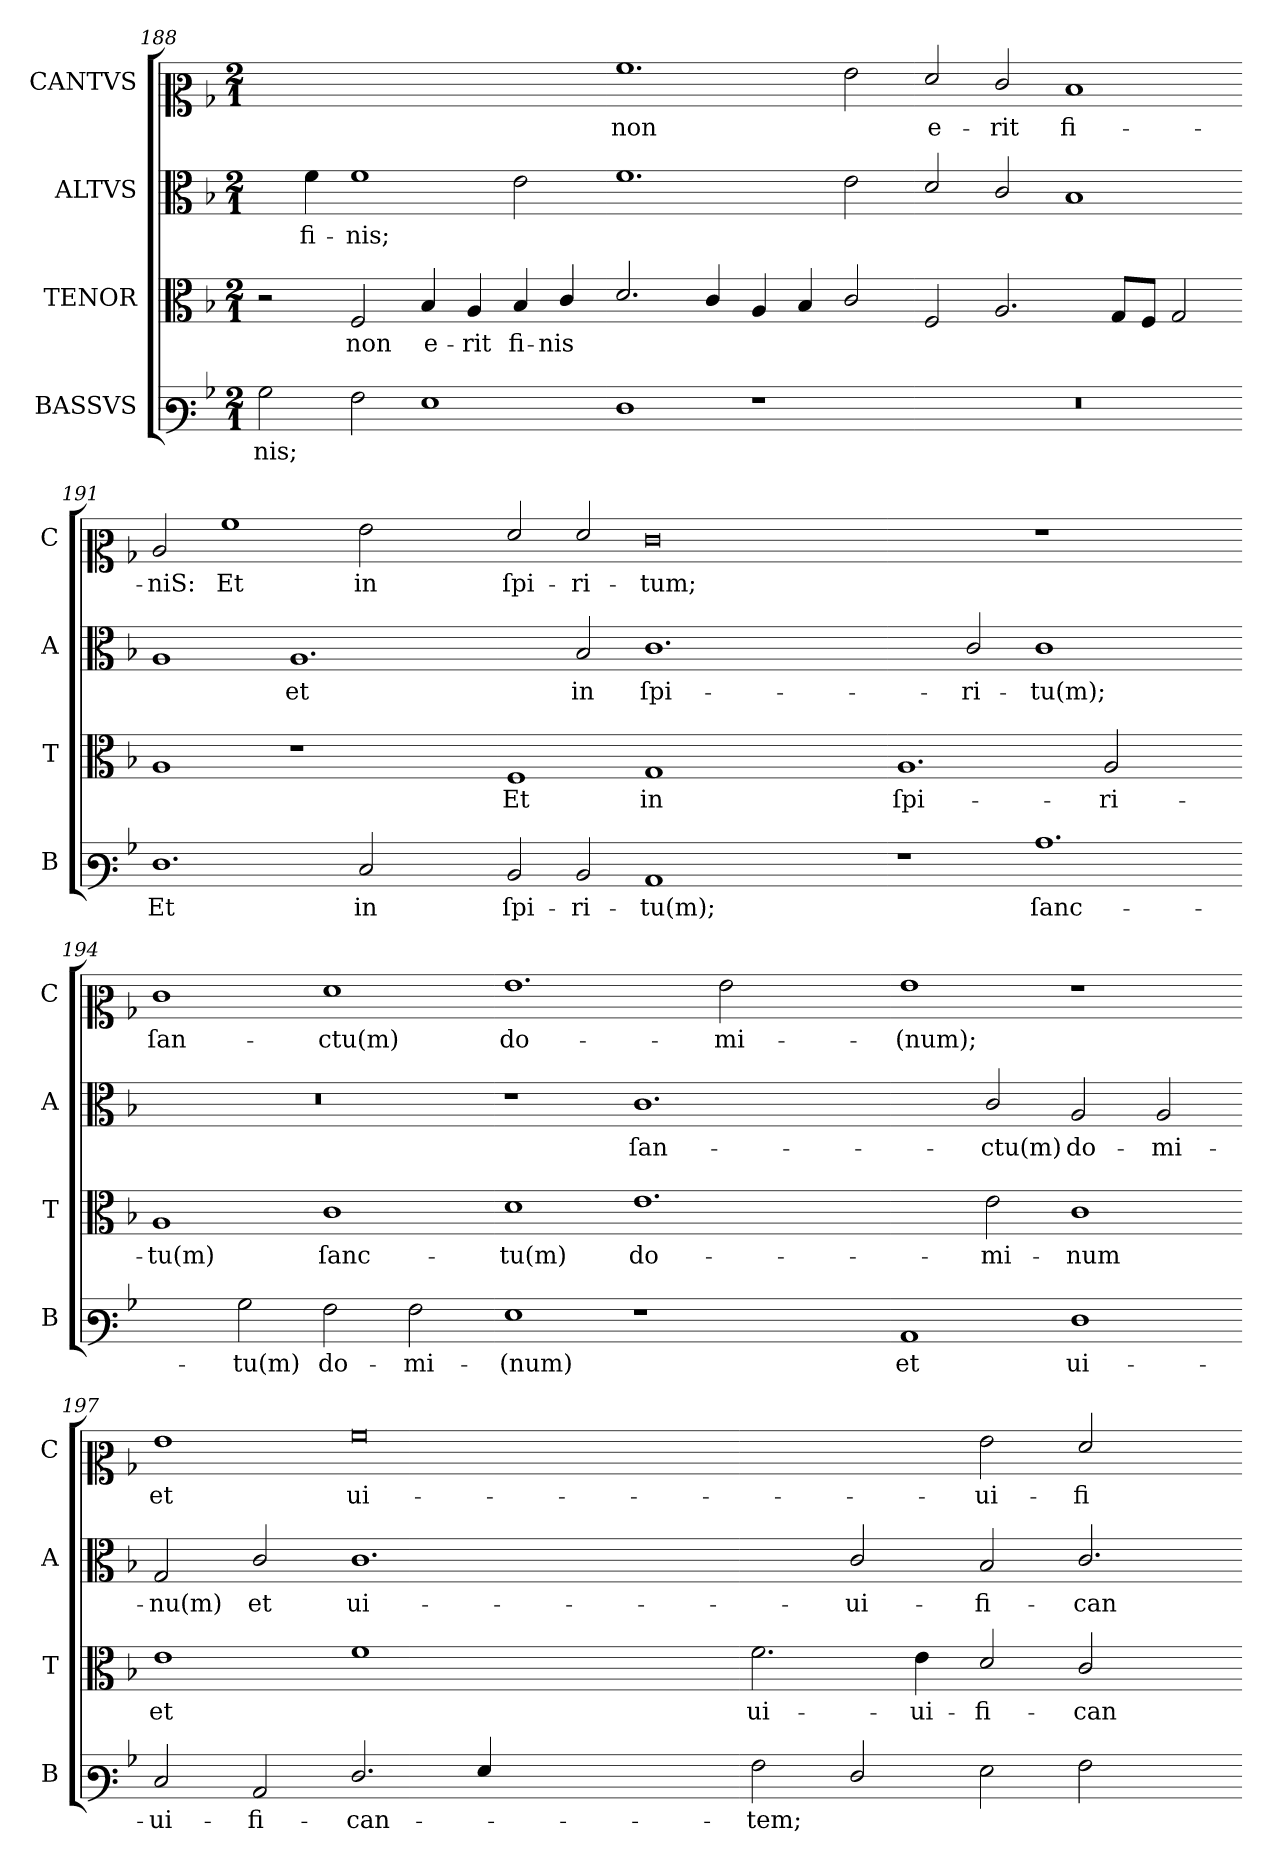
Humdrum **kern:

**kern	**text	**kern	**text	**kern	**text	**kern	**text
*part4	*part4	*part3	*part3	*part2	*part2	*part1	*part1
*staff4	*staff4	*staff3	*staff3	*staff2	*staff2	*staff1	*staff1
*I"BASSVS	*	*I"TENOR	*	*I"ALTVS	*	*I"CANTVS	*
*I'B	*	*I'T	*	*I'A	*	*I'C	*
*clefF3	*	*clefC3	*	*clefC3	*	*clefC2	*
*k[b-]	*	*k[b-]	*	*k[b-]	*	*k[b-]	*
*F:	*	*F:	*	*F:	*	*F:	*
*M2/1	*	*M2/1	*	*M2/1	*	*M2/1	*
=188	=188	=188	=188	=188	=188	=188	=188
2B-\	-nis;	2r	.	4ryy	.	0ryy	.
.	.	.	.	4f\	fi-	.	.
2A\	.	2F/	non	1f	-nis;	.	.
1G	.	4B-/	e-	.	.	.	.
.	.	4A/	-rit	.	.	.	.
.	.	4B-/	fi-	2e\	.	.	.
.	.	4c/	-nis	.	.	.	.
=189-	=189-	=189-	=189-	=189-	=189-	=189-	=189-
1F	.	2.d/	.	1.f	.	1.a	non
.	.	4c/	.	.	.	.	.
1r	.	4A/	.	.	.	.	.
.	.	4B-/	.	.	.	.	.
.	.	2c/	.	2e\	.	2g\	.
=190-	=190-	=190-	=190-	=190-	=190-	=190-	=190-
0r	.	2F/	.	2d/	.	2f/	e-
.	.	2.A/	.	2c/	.	2e/	-rit
.	.	.	.	1B-	.	1d	fi-
.	.	8G/L	.	.	.	.	.
.	.	8F/J	.	.	.	.	.
.	.	2G/	.	.	.	.	.
=191-	=191-	=191-	=191-	=191-	=191-	=191-	=191-
1.F	Et	1A	.	1A	.	2c/	-niS:
.	.	.	.	.	.	1a	Et
.	.	1r	.	1.A	et	.	.
2E/	in	.	.	.	.	2g\	in
2ryy	.	2ryy	.	.	.	2ryy	.
=192-	=192-	=192-	=192-	=192-	=192-	=192-	=192-
2D/	ſpi-	1F	Et	2ryy	.	2f/	ſpi-
2D/	-ri-	.	.	2B-/	in	2f/	-ri-
1C	-tu(m);	1G	in	1.c	ſpi-	0e	-tum;
1ryy	.	1ryy	.	.	.	.	.
.	.	.	.	2ryy	.	.	.
=193-	=193-	=193-	=193-	=193-	=193-	=193-	=193-
1r	.	1.A	ſpi-	2ryy	.	1ryy	.
.	.	.	.	2c/	ri-	.	.
1.c	ſanc-	.	.	1c	-tu(m);	1r	.
.	.	2A/	-ri-	.	.	.	.
.	.	2ryy	.	2ryy	.	2ryy	.
=194-	=194-	=194-	=194-	=194-	=194-	=194-	=194-
2ryy	.	1A	-tu(m)	0r	.	1e	ſan-
2B-\	-tu(m)	.	.	.	.	.	.
2A\	do-	1c	ſanc-	.	.	1f	-ctu(m)
2A\	-mi-	.	.	.	.	.	.
=195-	=195-	=195-	=195-	=195-	=195-	=195-	=195-
1G	-(num)	1d	-tu(m)	1r	.	1.g	do-
1r	.	1.e	do-	1.c	ſan-	.	.
.	.	.	.	.	.	2g\	-mi-
2ryy	.	.	.	.	.	2ryy	.
=196-	=196-	=196-	=196-	=196-	=196-	=196-	=196-
1C	et	2ryy	.	2ryy	.	1g	-(num);
.	.	2e\	-mi-	2c/	-ctu(m)	.	.
1F	ui-	1c	-num	2A/	do-	1r	.
.	.	.	.	2A/	-mi-	.	.
=197-	=197-	=197-	=197-	=197-	=197-	=197-	=197-
2E/	-ui-	1e	et	2G/	-nu(m)	1g	et
2C/	-fi-	.	.	2c/	et	.	.
2.F/	-can-	1f	.	1.c	ui-	0a	ui-
4G/	.	.	.	.	.	.	.
1ryy	.	1ryy	.	.	.	.	.
.	.	.	.	2ryy	.	.	.
=198-	=198-	=198-	=198-	=198-	=198-	=198-	=198-
2A\	-tem;	2.f\	ui-	2ryy	.	1ryy	.
2F/	.	.	.	2c/	-ui-	.	.
.	.	4e\	-ui-	.	.	.	.
2G\	.	2d/	-fi-	2B-/	-fi-	2g\	-ui-
2A\	.	2c/	-can-	2.c/	-can-	2f/	-fi-
4ryy	.	4ryy	.	.	.	4ryy	.
=-	=-	=-	=-	=-	=-	=-	=-
*-	*-	*-	*-	*-	*-	*-	*-
